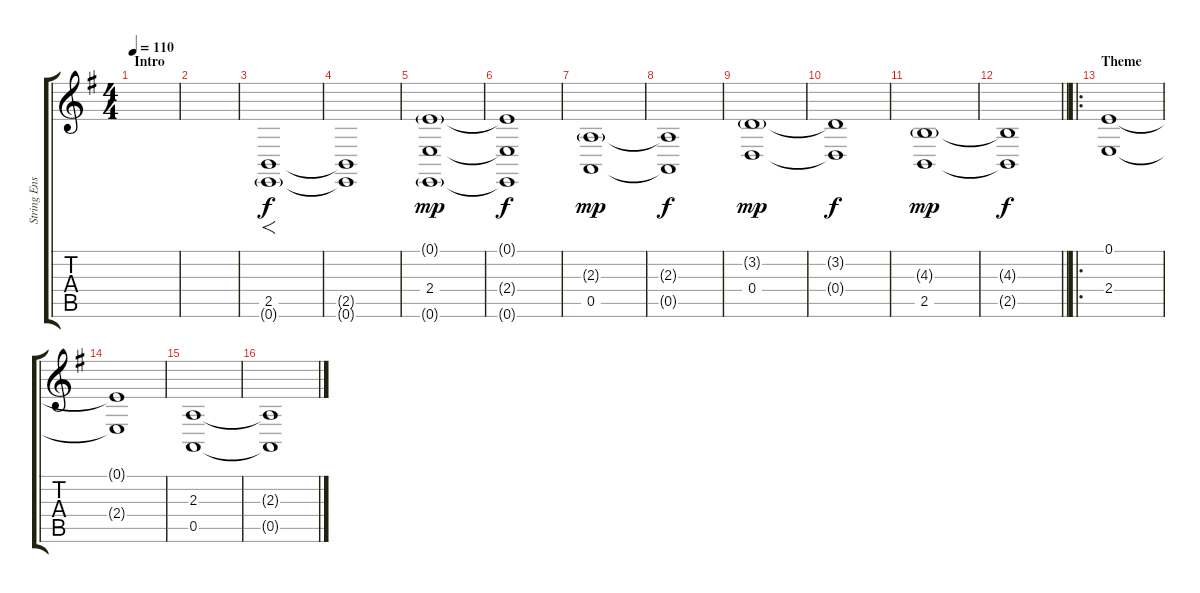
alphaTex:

\track ("String Ensemble" "String Ens") {instrument stringensemble1}
\staff {score tabs}
\tuning (E4 B3 G3 D3 A2 E2) {hide}
\ts (4 4)
\section ("" "Intro")
\tempo 110
\clef g2
\ks eminor
|
|
(2.5 0.6{g}).1{f} |
(2.5{t} 0.6{t}).1{dy f} |
(0.1{g} 2.4 0.6{g}).1{dy mp} |
(0.1{t} 2.4{t} 0.6{t}).1{dy f} |
(2.3{g} 0.5).1{dy mp} |
(2.3{t} 0.5{t}).1{dy f} |
(3.2{g} 0.4).1{dy mp} |
(3.2{t} 0.4{t}).1{dy f} |
(4.3{g} 2.5).1{dy mp} |
\barLineRight lightlight
(4.3{t} 2.5{t}).1{dy f} |
\ro
\section ("" "Theme")
(0.1 2.4).1 |
(0.1{t} 2.4{t}).1 |
(2.3 0.5).1 |
(2.3{t} 0.5{t}).1
